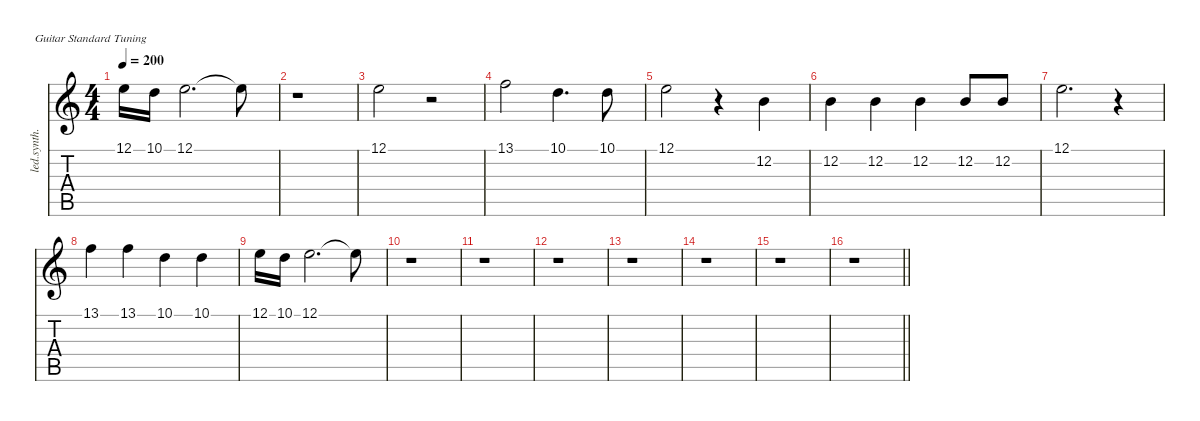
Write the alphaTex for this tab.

\defaultSystemsLayout 4
\hideDynamics
\bracketExtendMode nobrackets
\otherSystemsTrackNameOrientation horizontal
\track ("James Hetfield (Voice)" "led.synth.") {instrument lead2sawtooth}
\staff {score tabs}
\tuning (E4 B3 G3 D3 A2 E2)
\ts (4 4)
\tempo 200
\clef g2
\ks c
12.1.16{dy f beam Down} 10.1.16{beam Down} 12.1.2{d beam Down} 12.1{t}.8{beam Down} |
r.1{beam Down} |
12.1.2{beam Down} r.2{beam Down} |
13.1.2{beam Down} 10.1.4{d beam Down} 10.1.8{beam Down} |
12.1.2{beam Down} r.4{beam Down} 12.2.4{beam Down} |
12.2.4{beam Down} 12.2.4{beam Down} 12.2.4{beam Down} 12.2.8{beam Up} 12.2.8{beam Up} |
12.1.2{d beam Down} r.4{beam Down} |
13.1.4{beam Down} 13.1.4{beam Down} 10.1.4{beam Down} 10.1.4{beam Down} |
12.1.16{beam Down} 10.1.16{beam Down} 12.1.2{d beam Down} 12.1{t}.8{beam Down} |
r.1{beam Down} |
r.1{beam Down} |
r.1{beam Down} |
r.1{beam Down} |
r.1{beam Down} |
r.1{beam Down} |
\barLineRight lightlight
r.1{beam Down}
